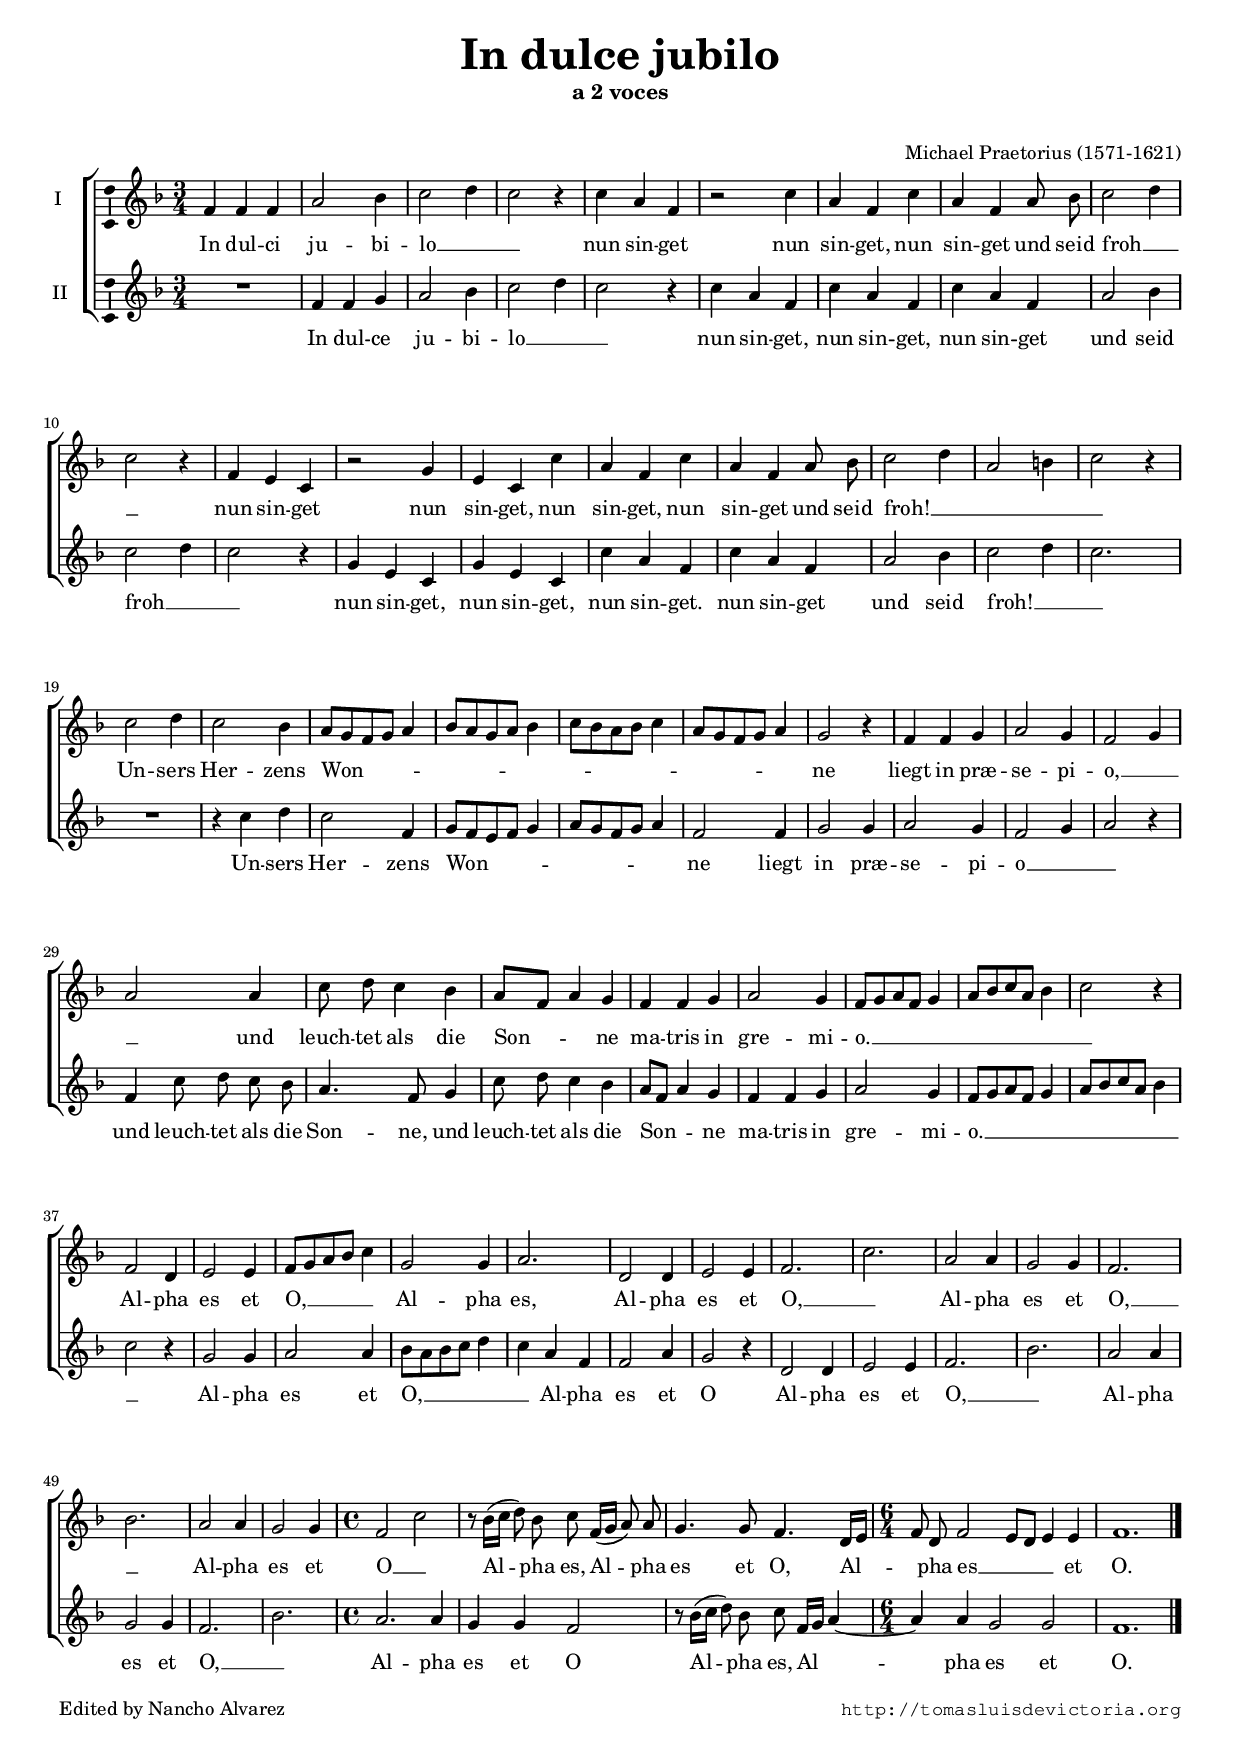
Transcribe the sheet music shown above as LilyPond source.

\version "2.18.0"

#(set-default-paper-size "a4")
#(set-global-staff-size 16.5)
#(ly:set-option 'point-and-click #f)
%mobile -s14.5 -i0.5

italicas=\override LyricText.font-shape = #'italic
rectas=\override LyricText.font-shape = #'upright
ss=\once \set suggestAccidentals = ##t
mtempo={\tempo 4 = 140}
mtempob={\tempo 4 = 70}


htitle="In dulce jubilo"
hcomposer="Praetorius"

\header {
	title=\markup{\fontsize #3 "In dulce jubilo"}
	subtitle="a 2 voces"
	subsubtitle=\markup{\column{" "}}
	composer="Michael Praetorius (1571-1621)"
        pdfauthor=\composer
	%opus="(-)"
	%poet=\markup{}
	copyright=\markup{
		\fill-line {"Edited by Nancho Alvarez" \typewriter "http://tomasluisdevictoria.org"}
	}
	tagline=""
}

global={\key f \major \time 3/4 \skip 1*3/4*51
        \time 4/4 \skip 1*3
        \time 6/4 \skip 1*6/4*2 \bar "|." % 6
}


cantus=\relative c'{
	f4 f f
        a2 bes4
        c2 d4
        c2 r4
        c4 a f
        r2 c'4
        a f c'
        a f  a8 bes
        c2 d4 
        c2 r4
        f,4 e c
        r2 g'4
        e c c'
        a f c'
        a f a8 bes
        c2 d4 
        a2 b4
        c2 r4 \break
        c2 d4
        c2 bes4
        a8[ g f g] a4
        bes8[ a g a] bes4
        c8[ bes a bes] c4
        a8[ g f g] a4
        g2 r4
        f4 f g
        a2 g4
        f2 g4
        a2 a4
        c8 d c4 bes
        a8[ f] a4 g4
        f f g
        a2 g4
        f8[ g a f] g4
        a8[ bes c a] bes4
        c2 r4
        f,2 d4
        e2 e4
        f8[ g a bes] c4
        g2 g4
        a2. % \breathe
        d,2 d4
        e2 e4
        f2.
        c'
        a2 a4
        g2 g4
        f2. 
        bes
        a2 a4
        g2 g4
        f2 c'
        r8 bes16[( c] d8) bes c f,16[( g] a8) a
        g4. g8 f4. d16[ e]
        f8 d f2 e8[ d] e4 e
        f1.
}

altus=\relative c'{
	R1*3/4
        f4 f g
        a2 bes4
        c2 d4 
        c2 r4
        c4 a f
        c' a f
        c' a f
        a2 bes4
        c2 d4
        c2 r4
        g4 e c
        g' e c
        c' a f
        c' a f
        a2 bes4
        c2 d4 
        c2.
        R1*3/4
        r4 c d
        c2 f,4
        g8[ f e f] g4
        a8[ g f g] a4
        f2 f4 % f2 \breathe f4
        g2 g4
        a2 g4
        f2 g4
        a2 r4
        f4 c'8 d c bes
        a4. f8 g4
        c8 d c4 bes
        a8[ f] a4 g
        f4 f g
        a2 g4
        f8[ g a f] g4
        a8[ bes c a] bes4
        c2 r4
        g2 g4
        a2 a4
        bes8[ a bes c] d4
        c a f % c \breathe 
        f2 a4
        g2 r4
        d2 d4
        e2 e4
        f2.
        bes
        a2 a4
        g2 g4
        f2.
        bes
        a2. a4
        g4 g f2
        r8 bes16[( c] d8) bes c f,16[ g] a4 ~
        a4 a g2 g
        f1.
}


textocantus=\lyricmode{
In dul -- ci ju -- bi -- lo __ _ _ 
nun sin -- get
nun sin -- get,
nun sin -- get und seid froh __ _ _ % sei
nun sin -- get
nun sin -- get,
nun sin -- get,
nun sin -- get und seid froh! __ _ _ _ _ 
Un -- sers Her -- zens Won -- _ _ _ _ _ _ _ ne
liegt in præ -- se -- pi -- o, __ _ _ % leit 
und leuch -- tet als die Son -- _ ne % wie die Sonne
ma -- tris in gre -- mi -- o. __ _ _ _ _ 
Al -- pha es et O, __ _ 
Al -- pha es,
Al -- pha es et O, __ _ 
Al -- pha es et O, __ _ 
Al -- pha es et O __ _ 
Al -- pha es, Al -- pha es et O,
Al -- _ pha es __ _ _ et O.
}

textoaltus=\lyricmode{
In dul -- ce ju -- bi -- lo __ _ _ 
nun sin -- get,
nun sin -- get,
nun sin -- get und seid froh __ _ _ % sei
nun sin -- get,
nun sin -- get,
nun sin -- get.
nun sin -- get und seid froh! __ _ _
Un -- sers
Her -- zens Won -- _ _ _ ne
liegt in præ -- se -- pi -- o __ _ _ 
und leuch -- tet als die Son -- ne,
und leuch -- tet als die Son -- _ ne
ma -- tris in gre -- mi -- o. __ _ _ _ _
Al -- pha es et O, __ _ _ 
Al -- pha es et O
Al -- pha es et O, __ _ 
Al -- pha es et O, __ _ 
Al -- pha es et O
Al -- pha es,
Al -- _ pha es et O.
}


\score {\transpose c' c'{
\new ChoirStaff<<

	\new Staff <<\global
	\new Voice="v1" {
		\set Staff.instrumentName="I  "
		\clef "treble"
		\cantus }
	\new Lyrics \lyricsto "v1" {\textocantus }
	>>

	\new Staff <<\global
	\new Voice="v2" {
		\set Staff.instrumentName="II "
		\clef "treble"
		\altus }
	\new Lyrics \lyricsto "v2" {\textoaltus }
	>>
	
>>

	} % transpose

\layout{ 
	\context {\Lyrics 
		\override VerticalAxisGroup.staff-affinity = #UP
		\override VerticalAxisGroup.nonstaff-relatedstaff-spacing =
			#'((basic-distance . 0) (minimum-distance . 0) (padding . 1))
		%\override LyricText.font-size = #1.2
		\override LyricHyphen.minimum-distance = #0.5
	}
	\context {\Score 
		tempoHideNote = ##t
		\override BarNumber.padding = #2 
	}
	\context {\Voice 
		%melismaBusyProperties = #'()
		autoBeaming = ##f
	}
	\context {\Staff 
                %\RemoveEmptyStaves
                %\override VerticalAxisGroup.remove-first = ##t
		\override VerticalAxisGroup.staff-staff-spacing =
			#'((basic-distance . 11) (minimum-distance . 0) (padding . 1))
		\consists Ambitus_engraver 
		\override LigatureBracket.padding = #1
	}
}

%\midi { \mtempo }

}


\paper{
	evenHeaderMarkup=\markup  \fill-line { \fromproperty #'page:page-number-string \htitle \hcomposer }
	oddHeaderMarkup= \markup  \fill-line { \on-the-fly #not-first-page \hcomposer \on-the-fly #not-first-page \htitle \on-the-fly #not-first-page \fromproperty #'page:page-number-string }
	%system-count=20
	%page-count = 8
	ragged-last-bottom = ##f
	indent=0.6\cm
	system-system-spacing =
	#'((basic-distance . 20) (minimum-distance . 0) (padding . 5))
	top-system-spacing = % header
	#'((basic-distance . 8) (minimum-distance . 0) (padding . 0))
	last-bottom-spacing = % footer
	#'((basic-distance . 12) (minimum-distance . 0) (padding . 0))

}
